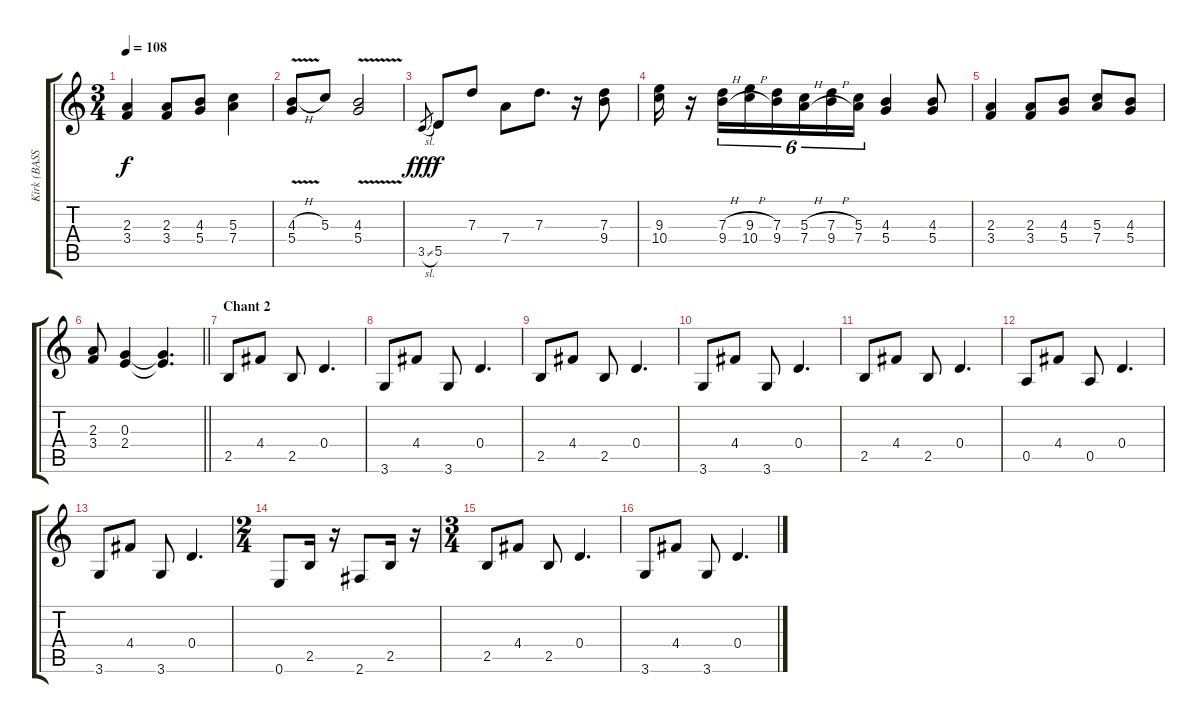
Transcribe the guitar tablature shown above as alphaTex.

\track ("Kirk (BASS)" "Kirk (BASS") {instrument acousticguitarsteel}
\staff {score tabs}
\tuning (E4 B3 G3 D3 A2 E2) {hide}
\ts (3 4)
\tempo 108
\clef g2
\ks c
(2.3 3.4).4{dy f} (2.3 3.4).8 (4.3 5.4).8 (5.3 7.4).4 |
(4.3{h} 5.4{v}).8 5.3.8 (4.3{v} 5.4).2 |
3.5{sl}.8{gr dy fff} 5.5.8{dy f} 7.3.8 7.4.8 7.3.8{d} r.16 (7.3 9.4).8 |
(9.3 10.4).16 r.16 (7.3{h} 9.4{h}).16{tu (6 4)} (9.3{h} 10.4{h}).16{tu (6 4)} (7.3 9.4).16{tu (6 4)} (5.3{h} 7.4{h}).16{tu (6 4)} (7.3{h} 9.4{h}).16{tu (6 4)} (5.3 7.4).16{tu (6 4)} (4.3 5.4).4 (4.3 5.4).8 |
(2.3 3.4).4 (2.3 3.4).8 (4.3 5.4).8 (5.3 7.4).8 (4.3 5.4).8 |
\barLineRight lightlight
(2.3 3.4).8 (0.3 2.4).4 (0.3{t} 2.4{t}).4{d} |
\section ("" "Chant 2")
2.5.8 4.4.8 2.5.8 0.4.4{d} |
3.6.8 4.4.8 3.6.8 0.4.4{d} |
2.5.8 4.4.8 2.5.8 0.4.4{d} |
3.6.8 4.4.8 3.6.8 0.4.4{d} |
2.5.8 4.4.8 2.5.8 0.4.4{d} |
0.5.8 4.4.8 0.5.8 0.4.4{d} |
3.6.8 4.4.8 3.6.8 0.4.4{d} |
\ts (2 4)
0.6.8 2.5.16 r.16 2.6.8 2.5.16 r.16 |
\ts (3 4)
2.5.8 4.4.8 2.5.8 0.4.4{d} |
3.6.8 4.4.8 3.6.8 0.4.4{d}
